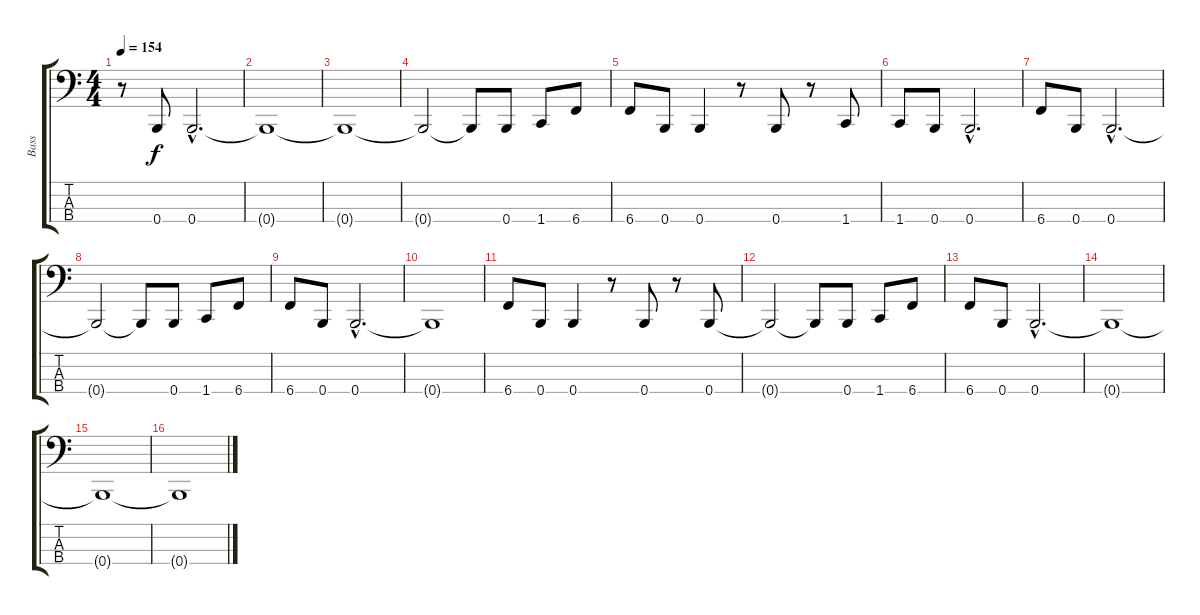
\track ("Bass" "Bass") {instrument slapbass2}
\staff {score tabs}
\tuning (E2 B1 Gb1 B0) {hide}
\ts (4 4)
\tempo 154
\clef f4
\ks c
r.8{dy f} 0.4.8 0.4{hac}.2{d} |
0.4{t}.1 |
0.4{t}.1 |
0.4{t}.2 0.4{t}.8 0.4.8 1.4.8 6.4.8 |
6.4.8 0.4.8 0.4.4 r.8 0.4.8 r.8 1.4.8 |
1.4.8 0.4.8 0.4{hac}.2{d} |
6.4.8 0.4.8 0.4{hac}.2{d} |
0.4{t}.2 0.4{t}.8 0.4.8 1.4.8 6.4.8 |
6.4.8 0.4.8 0.4{hac}.2{d} |
0.4{t}.1 |
6.4.8 0.4.8 0.4.4 r.8 0.4.8 r.8 0.4.8 |
0.4{t}.2 0.4{t}.8 0.4.8 1.4.8 6.4.8 |
6.4.8 0.4.8 0.4{hac}.2{d} |
0.4{t}.1 |
0.4{t}.1 |
0.4{t}.1
